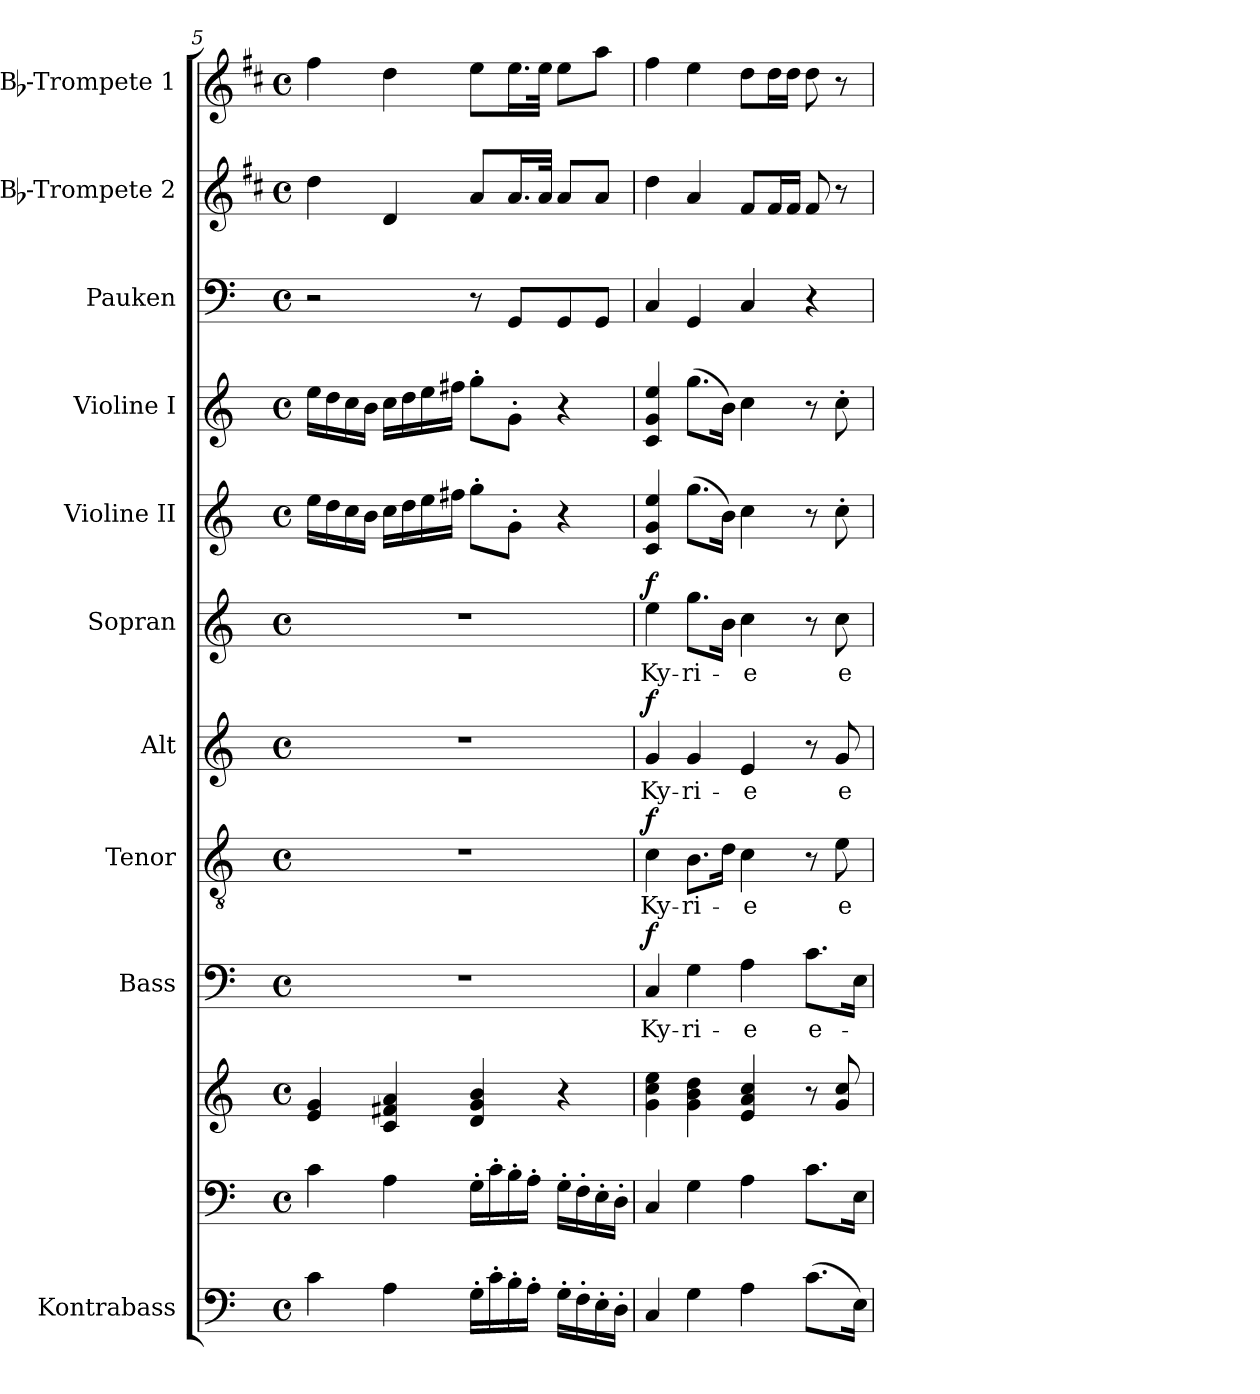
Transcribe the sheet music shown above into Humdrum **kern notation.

**kern	**kern	**kern	**kern	**text	**dynam	**kern	**text	**dynam	**kern	**text	**dynam	**kern	**text	**dynam	**kern	**kern	**kern	**kern	**kern
*part11	*part10	*part10	*part9	*part9	*part9	*part8	*part8	*part8	*part7	*part7	*part7	*part6	*part6	*part6	*part5	*part4	*part3	*part2	*part1
*staff12	*staff11	*staff10	*staff9	*staff9	*staff9	*staff8	*staff8	*staff8	*staff7	*staff7	*staff7	*staff6	*staff6	*staff6	*staff5	*staff4	*staff3	*staff2	*staff1
*I"Kontrabass	*	*	*I"Bass	*	*	*I"Tenor	*	*	*I"Alt	*	*	*I"Sopran	*	*	*I"Violine II	*I"Violine I	*I"Pauken	*I"Bb-Trompete 2	*I"Bb-Trompete 1
*I'Kb.	*	*	*I'B.	*	*	*I'T.	*	*	*I'A.	*	*	*I'S.	*	*	*I'Vl. II	*I'Vl. I	*I'Pk.	*I'Bb Trp. 2	*I'Bb Trp. 1
!!LO:PB:g=z
*clefF4	*clefF4	*clefG2	*clefF4	*	*	*clefGv2	*	*	*clefG2	*	*	*clefG2	*	*	*clefG2	*clefG2	*clefF4	*clefG2	*clefG2
*ITrd7c12	*	*	*	*	*	*	*	*	*	*	*	*	*	*	*	*	*	*ITrd1c2	*ITrd1c2
*k[]	*k[]	*k[]	*k[]	*	*	*k[]	*	*	*k[]	*	*	*k[]	*	*	*k[]	*k[]	*k[]	*k[]	*k[]
*C:	*C:	*C:	*C:	*	*	*C:	*	*	*C:	*	*	*C:	*	*	*C:	*C:	*C:	*C:	*C:
*M4/4	*M4/4	*M4/4	*M4/4	*	*	*M4/4	*	*	*M4/4	*	*	*M4/4	*	*	*M4/4	*M4/4	*M4/4	*M4/4	*M4/4
*met(c)	*met(c)	*met(c)	*met(c)	*	*	*met(c)	*	*	*met(c)	*	*	*met(c)	*	*	*met(c)	*met(c)	*met(c)	*met(c)	*met(c)
=5	=5	=5	=5	=5	=5	=5	=5	=5	=5	=5	=5	=5	=5	=5	=5	=5	=5	=5	=5
4C\	4c\	4e/ 4g/	1r	.	.	1r	.	.	1r	.	.	1r	.	.	16ee\LL	16ee\LL	2r	4cc\	4ee\
.	.	.	.	.	.	.	.	.	.	.	.	.	.	.	16dd\	16dd\	.	.	.
.	.	.	.	.	.	.	.	.	.	.	.	.	.	.	16cc\	16cc\	.	.	.
.	.	.	.	.	.	.	.	.	.	.	.	.	.	.	16b\JJ	16b\JJ	.	.	.
4AA\	4A\	4c/ 4f#X/ 4a/	.	.	.	.	.	.	.	.	.	.	.	.	16cc\LL	16cc\LL	.	4c/	4cc\
.	.	.	.	.	.	.	.	.	.	.	.	.	.	.	16dd\	16dd\	.	.	.
.	.	.	.	.	.	.	.	.	.	.	.	.	.	.	16ee\	16ee\	.	.	.
.	.	.	.	.	.	.	.	.	.	.	.	.	.	.	16ff#X\JJ	16ff#X\JJ	.	.	.
16GG'>\LL	16G'>\LL	4d/ 4g/ 4b/	.	.	.	.	.	.	.	.	.	.	.	.	8gg'>\L	8gg'>\L	8r	8g/L	8dd\L
16C'>\	16c'>\	.	.	.	.	.	.	.	.	.	.	.	.	.	.	.	.	.	.
16BB'>\	16B'>\	.	.	.	.	.	.	.	.	.	.	.	.	.	8g'>\J	8g'>\J	8GG/L	16.g/L	16.dd\L
16AA'>\JJ	16A'>\JJ	.	.	.	.	.	.	.	.	.	.	.	.	.	.	.	.	.	.
.	.	.	.	.	.	.	.	.	.	.	.	.	.	.	.	.	.	32g/JJk	32dd\JJk
16GG'>\LL	16G'>\LL	4r	.	.	.	.	.	.	.	.	.	.	.	.	4r	4r	8GG/	8g/L	8dd\L
16FF'>\	16F'>\	.	.	.	.	.	.	.	.	.	.	.	.	.	.	.	.	.	.
16EE'>\	16E'>\	.	.	.	.	.	.	.	.	.	.	.	.	.	.	.	8GG/J	8g/J	8gg\J
16DD'>\JJ	16D'>\JJ	.	.	.	.	.	.	.	.	.	.	.	.	.	.	.	.	.	.
=6	=6	=6	=6	=6	=6	=6	=6	=6	=6	=6	=6	=6	=6	=6	=6	=6	=6	=6	=6
!	!	!	!	!LO:LY:b	!LO:DY:a	!	!LO:LY:b	!LO:DY:a	!	!LO:LY:b	!LO:DY:a	!	!LO:LY:b	!LO:DY:a	!	!	!	!	!
4CC/	4C/	4g\ 4cc\ 4ee\	4C/	Ky-	f	4c\	Ky-	f	4g/	Ky-	f	4ee\	Ky-	f	4c/ 4g/ 4ee/	4c/ 4g/ 4ee/	4C/	4cc\	4ee\
!	!	!	!	!LO:LY:b	!	!	!LO:LY:b	!	!	!LO:LY:b	!	!	!LO:LY:b	!	!	!	!	!	!
4GG\	4G\	4g\ 4b\ 4dd\	4G\	-ri-	.	8.B\L	-ri-	.	4g/	-ri-	.	8.gg\L	-ri-	.	(>8.gg\L	(>8.gg\L	4GG/	4g/	4dd\
.	.	.	.	.	.	16d\Jk	.	.	.	.	.	16b\Jk	.	.	16b\Jk)	16b\Jk)	.	.	.
!	!	!	!	!LO:LY:b	!	!	!LO:LY:b	!	!	!LO:LY:b	!	!	!LO:LY:b	!	!	!	!	!	!
4AA\	4A\	4e/ 4a/ 4cc/	4A\	-e	.	4c\	-e	.	4e/	-e	.	4cc\	-e	.	4cc\	4cc\	4C/	8e/L	8cc\L
.	.	.	.	.	.	.	.	.	.	.	.	.	.	.	.	.	.	16e/L	16cc\L
.	.	.	.	.	.	.	.	.	.	.	.	.	.	.	.	.	.	16e/JJ	16cc\JJ
!	!	!	!	!LO:LY:b	!	!	!	!	!	!	!	!	!	!	!	!	!	!	!
(>8.C\L	8.c\L	8r	8.c\L	e-	.	8r	.	.	8r	.	.	8r	.	.	8r	8r	4r	8e/	8cc\
!	!	!	!	!	!	!	!LO:LY:b	!	!	!LO:LY:b	!	!	!LO:LY:b	!	!	!	!	!	!
.	.	8g/ 8cc/	.	.	.	8e\	e-	.	8g/	e-	.	8cc\	e-	.	8cc'>\	8cc'>\	.	8r	8r
16EE\Jk)	16E\Jk	.	16E\Jk	.	.	.	.	.	.	.	.	.	.	.	.	.	.	.	.
=	=	=	=	=	=	=	=	=	=	=	=	=	=	=	=	=	=	=	=
*-	*-	*-	*-	*-	*-	*-	*-	*-	*-	*-	*-	*-	*-	*-	*-	*-	*-	*-	*-
